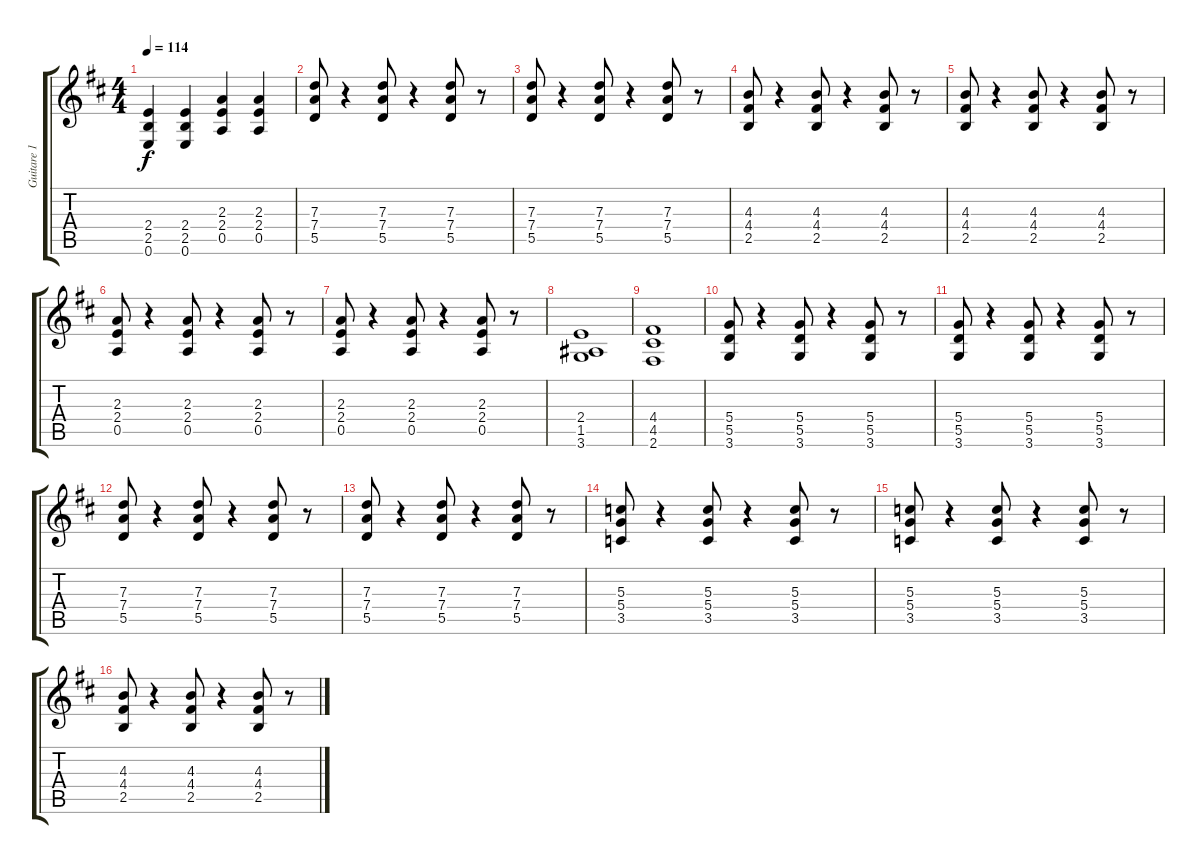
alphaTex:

\track ("Guitare 1" "Guitare 1") {instrument overdrivenguitar}
\staff {score tabs}
\tuning (E4 B3 G3 D3 A2 E2) {hide}
\ts (4 4)
\tempo 114
\clef g2
\ks d
(2.4 2.5 0.6).4{dy f} (2.4 2.5 0.6).4 (2.3 2.4 0.5).4 (2.3 2.4 0.5).4 |
(7.3 7.4 5.5).8 r.4 (7.3 7.4 5.5).8 r.4 (7.3 7.4 5.5).8 r.8 |
(7.3 7.4 5.5).8 r.4 (7.3 7.4 5.5).8 r.4 (7.3 7.4 5.5).8 r.8 |
(4.3 4.4 2.5).8 r.4 (4.3 4.4 2.5).8 r.4 (4.3 4.4 2.5).8 r.8 |
(4.3 4.4 2.5).8 r.4 (4.3 4.4 2.5).8 r.4 (4.3 4.4 2.5).8 r.8 |
(2.3 2.4 0.5).8 r.4 (2.3 2.4 0.5).8 r.4 (2.3 2.4 0.5).8 r.8 |
(2.3 2.4 0.5).8 r.4 (2.3 2.4 0.5).8 r.4 (2.3 2.4 0.5).8 r.8 |
(2.4 1.5 3.6).1 |
(4.4 4.5 2.6).1 |
(5.4 5.5 3.6).8 r.4 (5.4 5.5 3.6).8 r.4 (5.4 5.5 3.6).8 r.8 |
(5.4 5.5 3.6).8 r.4 (5.4 5.5 3.6).8 r.4 (5.4 5.5 3.6).8 r.8 |
(7.3 7.4 5.5).8 r.4 (7.3 7.4 5.5).8 r.4 (7.3 7.4 5.5).8 r.8 |
(7.3 7.4 5.5).8 r.4 (7.3 7.4 5.5).8 r.4 (7.3 7.4 5.5).8 r.8 |
(5.3 5.4 3.5).8 r.4 (5.3 5.4 3.5).8 r.4 (5.3 5.4 3.5).8 r.8 |
(5.3 5.4 3.5).8 r.4 (5.3 5.4 3.5).8 r.4 (5.3 5.4 3.5).8 r.8 |
(4.3 4.4 2.5).8 r.4 (4.3 4.4 2.5).8 r.4 (4.3 4.4 2.5).8 r.8
